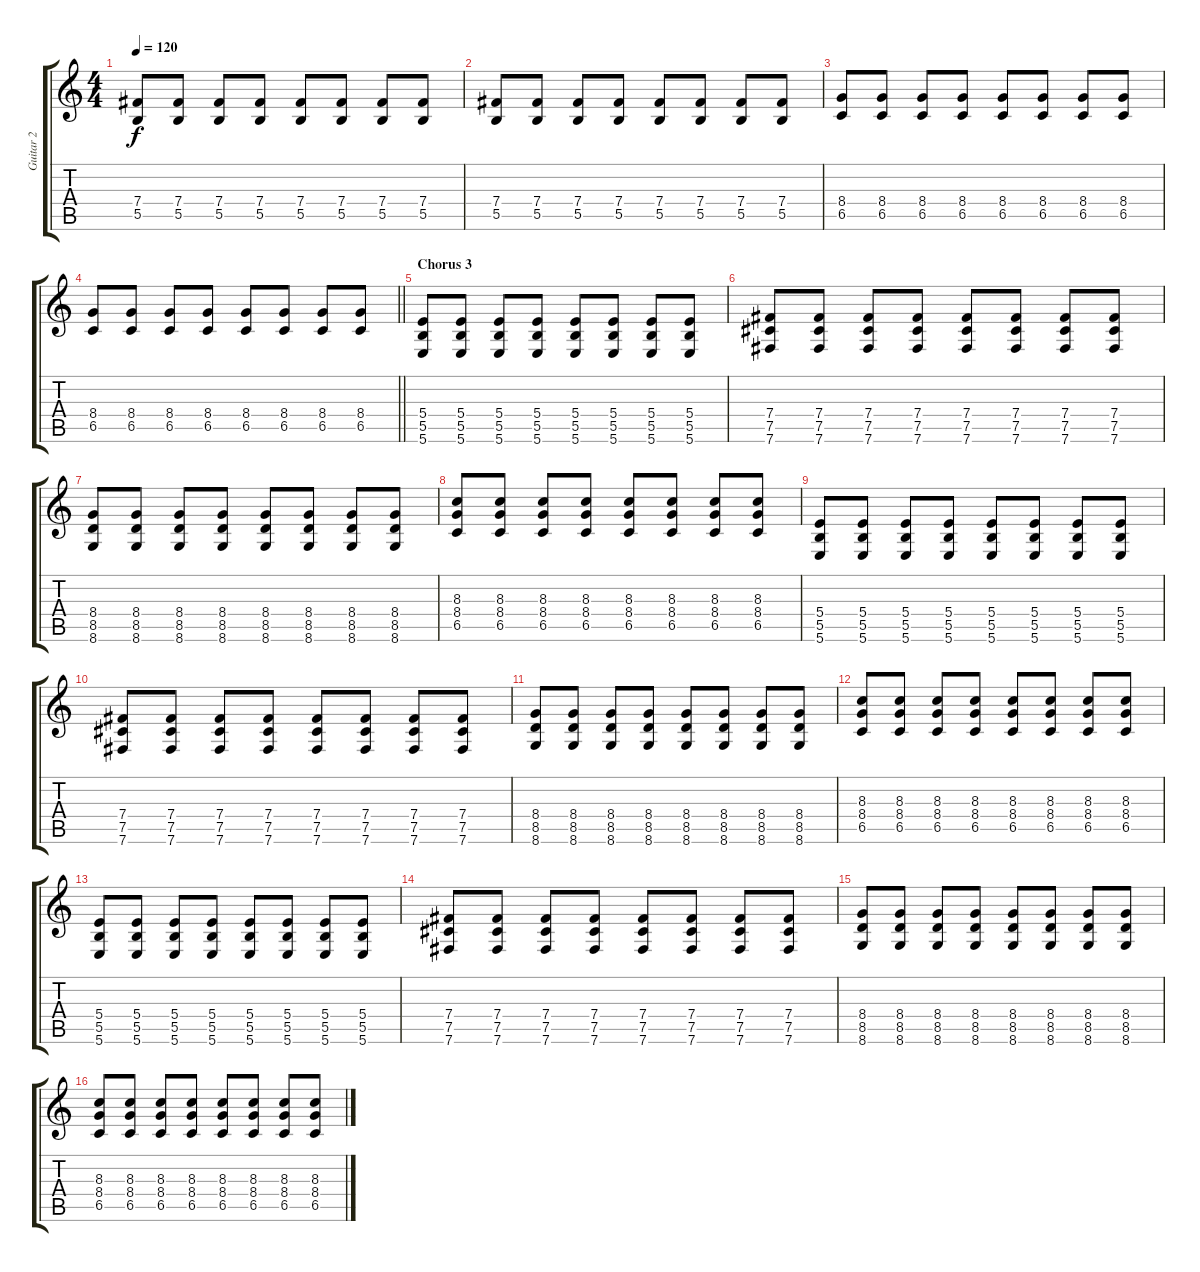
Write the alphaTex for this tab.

\track ("Guitar 2" "Guitar 2") {instrument overdrivenguitar}
\staff {score tabs}
\tuning (Db4 Ab3 E3 B2 Gb2 B1) {hide}
\ts (4 4)
\tempo 120
\clef g2
\ks c
(7.4 5.5).8{dy f} (7.4 5.5).8 (7.4 5.5).8 (7.4 5.5).8 (7.4 5.5).8 (7.4 5.5).8 (7.4 5.5).8 (7.4 5.5).8 |
(7.4 5.5).8 (7.4 5.5).8 (7.4 5.5).8 (7.4 5.5).8 (7.4 5.5).8 (7.4 5.5).8 (7.4 5.5).8 (7.4 5.5).8 |
(8.4 6.5).8 (8.4 6.5).8 (8.4 6.5).8 (8.4 6.5).8 (8.4 6.5).8 (8.4 6.5).8 (8.4 6.5).8 (8.4 6.5).8 |
\barLineRight lightlight
(8.4 6.5).8 (8.4 6.5).8 (8.4 6.5).8 (8.4 6.5).8 (8.4 6.5).8 (8.4 6.5).8 (8.4 6.5).8 (8.4 6.5).8 |
\section ("" "Chorus 3")
(5.4 5.5 5.6).8 (5.4 5.5 5.6).8 (5.4 5.5 5.6).8 (5.4 5.5 5.6).8 (5.4 5.5 5.6).8 (5.4 5.5 5.6).8 (5.4 5.5 5.6).8 (5.4 5.5 5.6).8 |
(7.4 7.5 7.6).8 (7.4 7.5 7.6).8 (7.4 7.5 7.6).8 (7.4 7.5 7.6).8 (7.4 7.5 7.6).8 (7.4 7.5 7.6).8 (7.4 7.5 7.6).8 (7.4 7.5 7.6).8 |
(8.4 8.5 8.6).8 (8.4 8.5 8.6).8 (8.4 8.5 8.6).8 (8.4 8.5 8.6).8 (8.4 8.5 8.6).8 (8.4 8.5 8.6).8 (8.4 8.5 8.6).8 (8.4 8.5 8.6).8 |
(8.3 8.4 6.5).8 (8.3 8.4 6.5).8 (8.3 8.4 6.5).8 (8.3 8.4 6.5).8 (8.3 8.4 6.5).8 (8.3 8.4 6.5).8 (8.3 8.4 6.5).8 (8.3 8.4 6.5).8 |
(5.4 5.5 5.6).8 (5.4 5.5 5.6).8 (5.4 5.5 5.6).8 (5.4 5.5 5.6).8 (5.4 5.5 5.6).8 (5.4 5.5 5.6).8 (5.4 5.5 5.6).8 (5.4 5.5 5.6).8 |
(7.4 7.5 7.6).8 (7.4 7.5 7.6).8 (7.4 7.5 7.6).8 (7.4 7.5 7.6).8 (7.4 7.5 7.6).8 (7.4 7.5 7.6).8 (7.4 7.5 7.6).8 (7.4 7.5 7.6).8 |
(8.4 8.5 8.6).8 (8.4 8.5 8.6).8 (8.4 8.5 8.6).8 (8.4 8.5 8.6).8 (8.4 8.5 8.6).8 (8.4 8.5 8.6).8 (8.4 8.5 8.6).8 (8.4 8.5 8.6).8 |
(8.3 8.4 6.5).8 (8.3 8.4 6.5).8 (8.3 8.4 6.5).8 (8.3 8.4 6.5).8 (8.3 8.4 6.5).8 (8.3 8.4 6.5).8 (8.3 8.4 6.5).8 (8.3 8.4 6.5).8 |
(5.4 5.5 5.6).8 (5.4 5.5 5.6).8 (5.4 5.5 5.6).8 (5.4 5.5 5.6).8 (5.4 5.5 5.6).8 (5.4 5.5 5.6).8 (5.4 5.5 5.6).8 (5.4 5.5 5.6).8 |
(7.4 7.5 7.6).8 (7.4 7.5 7.6).8 (7.4 7.5 7.6).8 (7.4 7.5 7.6).8 (7.4 7.5 7.6).8 (7.4 7.5 7.6).8 (7.4 7.5 7.6).8 (7.4 7.5 7.6).8 |
(8.4 8.5 8.6).8 (8.4 8.5 8.6).8 (8.4 8.5 8.6).8 (8.4 8.5 8.6).8 (8.4 8.5 8.6).8 (8.4 8.5 8.6).8 (8.4 8.5 8.6).8 (8.4 8.5 8.6).8 |
(8.3 8.4 6.5).8 (8.3 8.4 6.5).8 (8.3 8.4 6.5).8 (8.3 8.4 6.5).8 (8.3 8.4 6.5).8 (8.3 8.4 6.5).8 (8.3 8.4 6.5).8 (8.3 8.4 6.5).8
